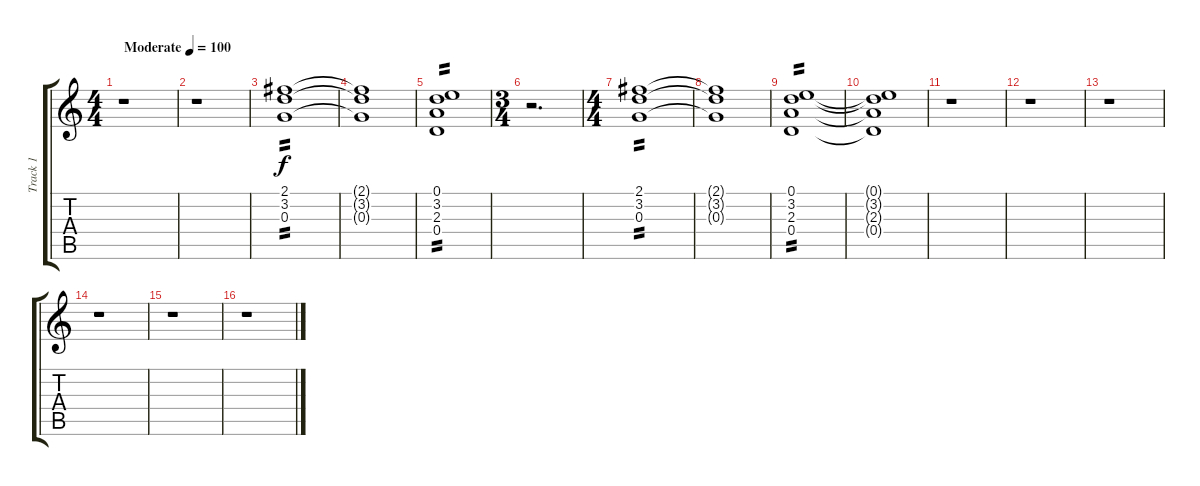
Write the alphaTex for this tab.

\track ("Track 1" "Track 1") {instrument overdrivenguitar}
\staff {score tabs}
\tuning (E4 B3 G3 D3 A2 E2) {hide}
\ts (4 4)
\tempo (100 "Moderate")
\clef g2
\ks c
r.1{dy f instrument overdrivenguitar} |
r.1 |
(2.1 3.2 0.3).1{tp 2} |
(2.1{t} 3.2{t} 0.3{t}).1 |
(0.1 3.2 2.3 0.4).1{tp 2} |
\ts (3 4)
r.2{d} |
\ts (4 4)
(2.1 3.2 0.3).1{tp 2} |
(2.1{t} 3.2{t} 0.3{t}).1 |
(0.1 3.2 2.3 0.4).1{tp 2} |
(0.1{t} 3.2{t} 2.3{t} 0.4{t}).1 |
r.1 |
r.1 |
r.1 |
r.1 |
r.1 |
r.1
